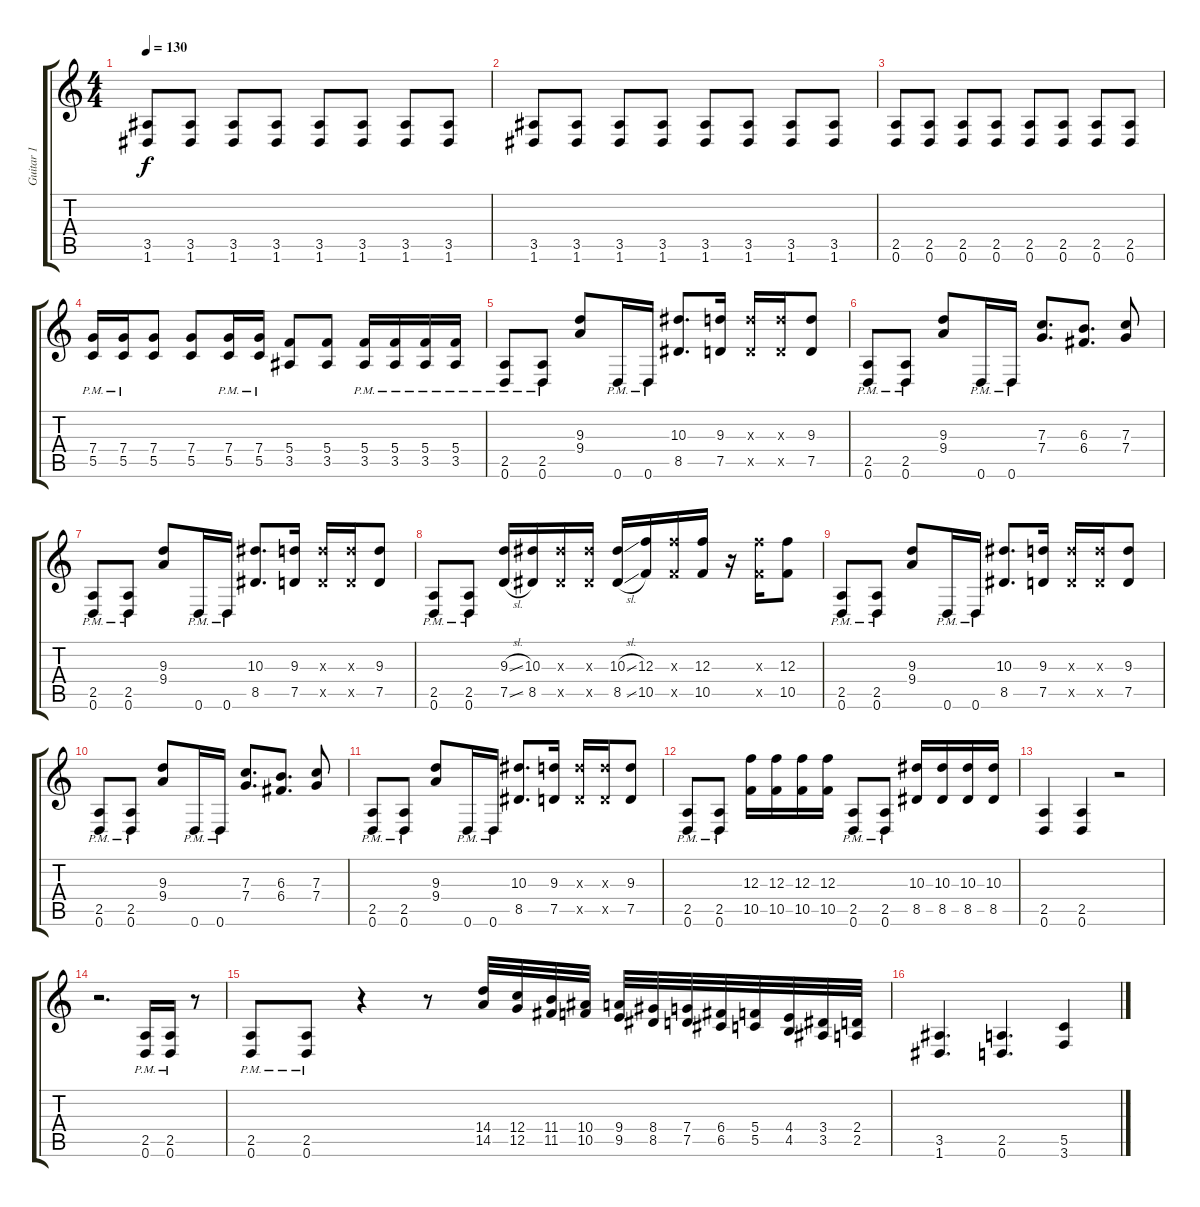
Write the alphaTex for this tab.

\track ("Guitar 1" "Guitar 1") {instrument overdrivenguitar}
\staff {score tabs}
\tuning (D4 A3 F3 C3 G2 D2) {hide}
\ts (4 4)
\tempo 130
\clef g2
\ks c
(3.5 1.6).8{dy f} (3.5 1.6).8 (3.5 1.6).8 (3.5 1.6).8 (3.5 1.6).8 (3.5 1.6).8 (3.5 1.6).8 (3.5 1.6).8 |
(3.5 1.6).8 (3.5 1.6).8 (3.5 1.6).8 (3.5 1.6).8 (3.5 1.6).8 (3.5 1.6).8 (3.5 1.6).8 (3.5 1.6).8 |
(2.5 0.6).8 (2.5 0.6).8 (2.5 0.6).8 (2.5 0.6).8 (2.5 0.6).8 (2.5 0.6).8 (2.5 0.6).8 (2.5 0.6).8 |
(7.4{pm} 5.5{pm}).16 (7.4{pm} 5.5{pm}).16 (7.4 5.5).8 (7.4 5.5).8 (7.4{pm} 5.5{pm}).16 (7.4{pm} 5.5{pm}).16 (5.4 3.5).8 (5.4 3.5).8 (5.4{pm} 3.5{pm}).16 (5.4{pm} 3.5{pm}).16 (5.4{pm} 3.5{pm}).16 (5.4{pm} 3.5{pm}).16 |
(2.5{pm} 0.6{pm}).8 (2.5{pm} 0.6{pm}).8 (9.3 9.4).8 0.6{pm}.16 0.6{pm}.16 (10.3 8.5).8{d} (9.3 7.5).16 (9.3{x} 7.5{x}).16 (9.3{x} 7.5{x}).16 (9.3 7.5).8 |
(2.5{pm} 0.6{pm}).8 (2.5{pm} 0.6{pm}).8 (9.3 9.4).8 0.6{pm}.16 0.6{pm}.16 (7.3 7.4).8{d} (6.3 6.4).8{d} (7.3 7.4).8 |
(2.5{pm} 0.6{pm}).8 (2.5{pm} 0.6{pm}).8 (9.3 9.4).8 0.6{pm}.16 0.6{pm}.16 (10.3 8.5).8{d} (9.3 7.5).16 (9.3{x} 7.5{x}).16 (9.3{x} 7.5{x}).16 (9.3 7.5).8 |
(2.5{pm} 0.6{pm}).8 (2.5{pm} 0.6{pm}).8 (9.3{sl} 7.5{sl}).16 (10.3 8.5).16 (10.3{x} 8.5{x}).16 (10.3{x} 8.5{x}).16 (10.3{sl} 8.5{sl}).16 (12.3 10.5).16 (12.3{x} 10.5{x}).16 (12.3 10.5).16 r.16 (12.3{x} 10.5{x}).16 (12.3 10.5).8 |
(2.5{pm} 0.6{pm}).8 (2.5{pm} 0.6{pm}).8 (9.3 9.4).8 0.6{pm}.16 0.6{pm}.16 (10.3 8.5).8{d} (9.3 7.5).16 (9.3{x} 7.5{x}).16 (9.3{x} 7.5{x}).16 (9.3 7.5).8 |
(2.5{pm} 0.6{pm}).8 (2.5{pm} 0.6{pm}).8 (9.3 9.4).8 0.6{pm}.16 0.6{pm}.16 (7.3 7.4).8{d} (6.3 6.4).8{d} (7.3 7.4).8 |
(2.5{pm} 0.6{pm}).8 (2.5{pm} 0.6{pm}).8 (9.3 9.4).8 0.6{pm}.16 0.6{pm}.16 (10.3 8.5).8{d} (9.3 7.5).16 (9.3{x} 7.5{x}).16 (9.3{x} 7.5{x}).16 (9.3 7.5).8 |
(2.5{pm} 0.6{pm}).8 (2.5{pm} 0.6{pm}).8 (12.3 10.5).16 (12.3 10.5).16 (12.3 10.5).16 (12.3 10.5).16 (2.5{pm} 0.6{pm}).8 (2.5{pm} 0.6{pm}).8 (10.3 8.5).16 (10.3 8.5).16 (10.3 8.5).16 (10.3 8.5).16 |
(2.5 0.6).4 (2.5 0.6).4 r.2 |
r.2{d} (2.5{pm} 0.6{pm}).16 (2.5{pm} 0.6{pm}).16 r.8 |
(2.5{pm} 0.6{pm}).8 (2.5{pm} 0.6{pm}).8 r.4 r.8 (14.4 14.5).32 (12.4 12.5).32 (11.4 11.5).32 (10.4 10.5).32 (9.4 9.5).32 (8.4 8.5).32 (7.4 7.5).32 (6.4 6.5).32 (5.4 5.5).32 (4.4 4.5).32 (3.4 3.5).32 (2.4 2.5).32 |
(3.5 1.6).4{d} (2.5 0.6).4{d} (5.5 3.6).4
